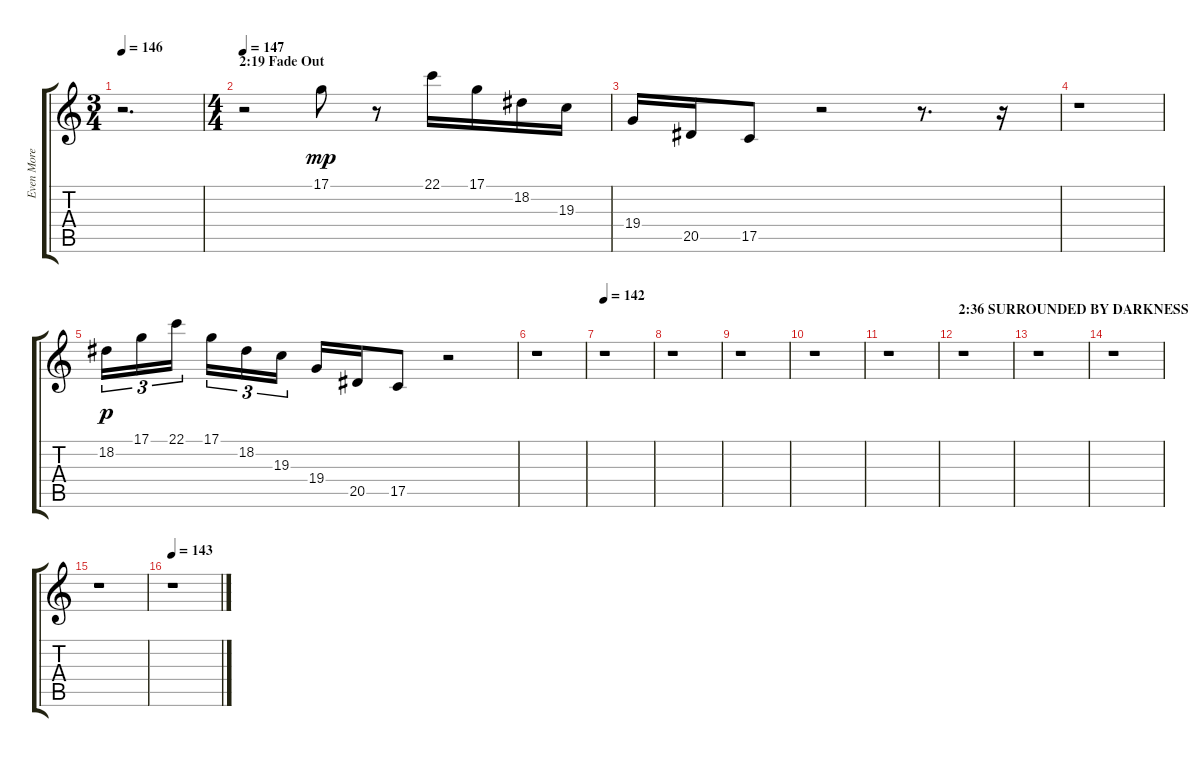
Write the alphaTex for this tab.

\track ("Even More Keys" "Even More ") {instrument orchestralharp}
\staff {score tabs}
\tuning (D4 A3 F3 C3 G2 C2) {hide}
\ts (3 4)
\tempo 146
\clef g2
\ks c
r.2{d dy pp} |
\ts (4 4)
\section ("" "2:19 Fade Out")
\tempo 147
r.2 17.1.8{dy mp} r.8 22.1.16 17.1.16 18.2.16 19.3.16 |
19.4.16 20.5.16 17.5.8 r.2 r.8{d} r.16 |
r.1 |
18.2.16{tu (3 2) dy p} 17.1.16{tu (3 2)} 22.1.16{tu (3 2)} 17.1.16{tu (3 2)} 18.2.16{tu (3 2)} 19.3.16{tu (3 2)} 19.4.16 20.5.16 17.5.8 r.2 |
r.1 |
\tempo 142
r.1 |
r.1 |
r.1 |
r.1 |
r.1 |
\section ("" "2:36 SURROUNDED BY DARKNESS")
r.1 |
r.1 |
r.1 |
r.1 |
\tempo 143
r.1
